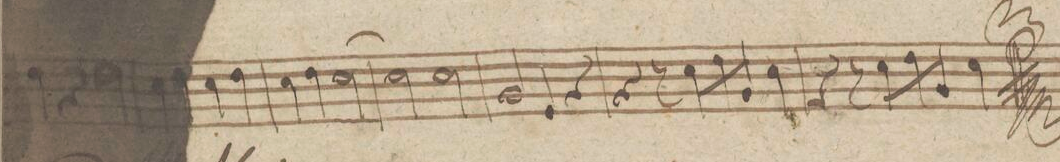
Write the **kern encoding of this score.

**kern
*I"Cornu Secundo in D
*clefG2
*k[f#c#]
*met(c)
*M4/4
4e\
4r
2e\
=64
4d\
4e\
4d\
4e\
=65
4d\
4e\
[2d\
=66
2d\]
2d\
=67
2A/
4F#/
4r
=68
4r
8r
8d\L
8e\
8c#/J
4d\
=69
4r
8r
8d\L
8e\
8c#/J
4d\
==
*-
